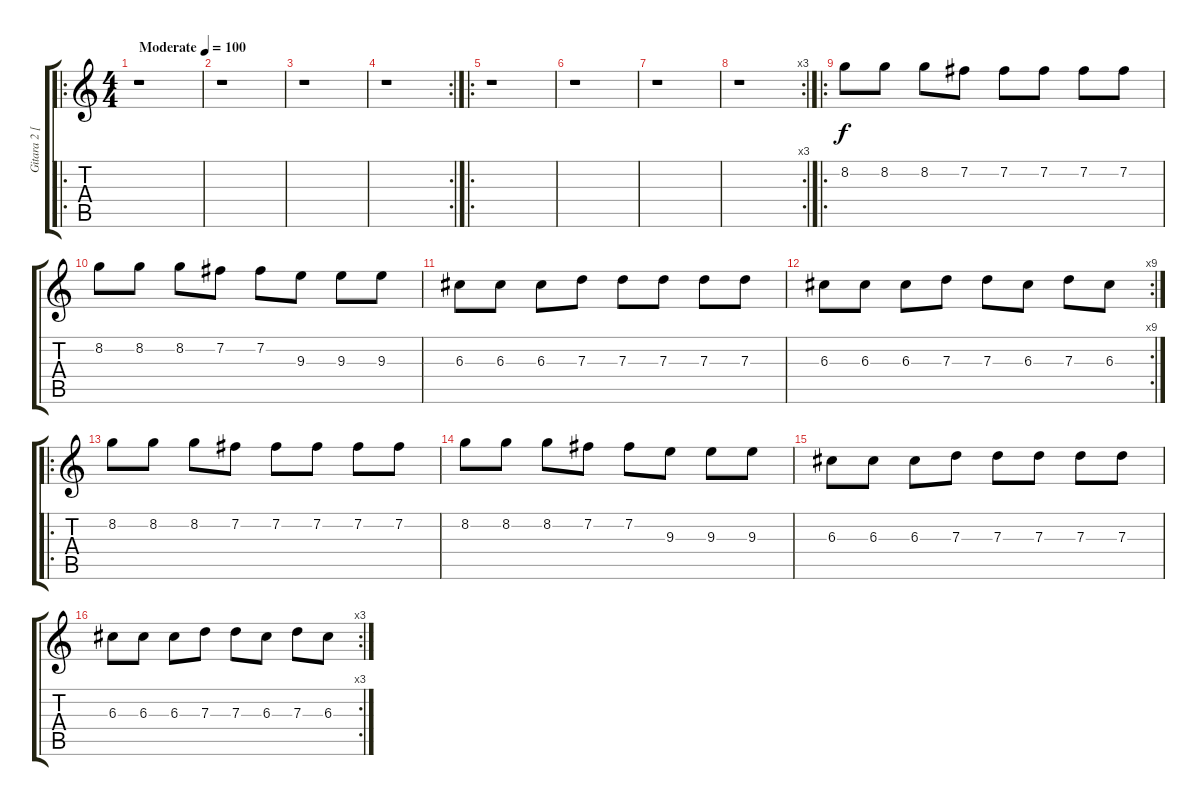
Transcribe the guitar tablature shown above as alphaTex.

\track ("Gitara 2 [mein riff]" "Gitara 2 [") {instrument distortionguitar}
\staff {score tabs}
\tuning (E4 B3 G3 D3 A2 E2) {hide}
\ro
\ts (4 4)
\tempo (100 "Moderate")
\clef g2
\ks c
r.1{dy f instrument distortionguitar} |
r.1 |
r.1 |
\rc 2
r.1 |
\ro
r.1 |
r.1 |
r.1 |
\rc 3
r.1 |
\ro
8.2.8 8.2.8 8.2.8 7.2.8 7.2.8 7.2.8 7.2.8 7.2.8 |
8.2.8 8.2.8 8.2.8 7.2.8 7.2.8 9.3.8 9.3.8 9.3.8 |
6.3.8 6.3.8 6.3.8 7.3.8 7.3.8 7.3.8 7.3.8 7.3.8 |
\rc 9
6.3.8 6.3.8 6.3.8 7.3.8 7.3.8 6.3.8 7.3.8 6.3.8 |
\ro
8.2.8 8.2.8 8.2.8 7.2.8 7.2.8 7.2.8 7.2.8 7.2.8 |
8.2.8 8.2.8 8.2.8 7.2.8 7.2.8 9.3.8 9.3.8 9.3.8 |
6.3.8 6.3.8 6.3.8 7.3.8 7.3.8 7.3.8 7.3.8 7.3.8 |
\rc 3
6.3.8 6.3.8 6.3.8 7.3.8 7.3.8 6.3.8 7.3.8 6.3.8
